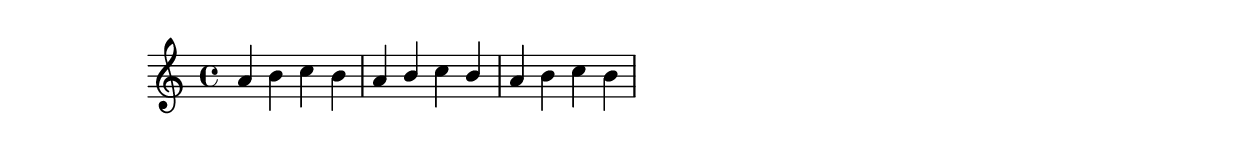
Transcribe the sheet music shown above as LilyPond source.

%% Do not edit this file; it is auto-generated from LSR http://lsr.dsi.unimi.it
%% This file is in the public domain.
\version "2.13.0"

\header {
  lsrtags = "editorial-annotations"

  texidoces = "
La dirección predeterminada de las plicas sobre la tercera línea
del pentagrama está determinada por la propiedad
@code{neutral-direction} del objeto @code{Stem}.

"
  doctitlees = "Dirección predeterminada de las plicas sobre la tercera línea del pentagrama"

%% Translation of GIT committish :0364058d18eb91836302a567c18289209d6e9706
  texidocde = "
Die Richtung von Hälsen auf der mittleren Linie kann mit der @code{Stem}-Eigenschaft
@code{neutral-direction} gesetzt werden.

"
  doctitlede = "Standardrichtung für Hälse auf der Mittellinie"

  texidoc = "
The default direction of stems on the center line of the staff is set
by the @code{Stem} property @code{neutral-direction}.

"
  doctitle = "Default direction of stems on the center line of the staff"
} % begin verbatim

\relative c'' {
  a4 b c b
  \override Stem #'neutral-direction = #up
  a4 b c b
  \override Stem #'neutral-direction = #down
  a4 b c b
}
